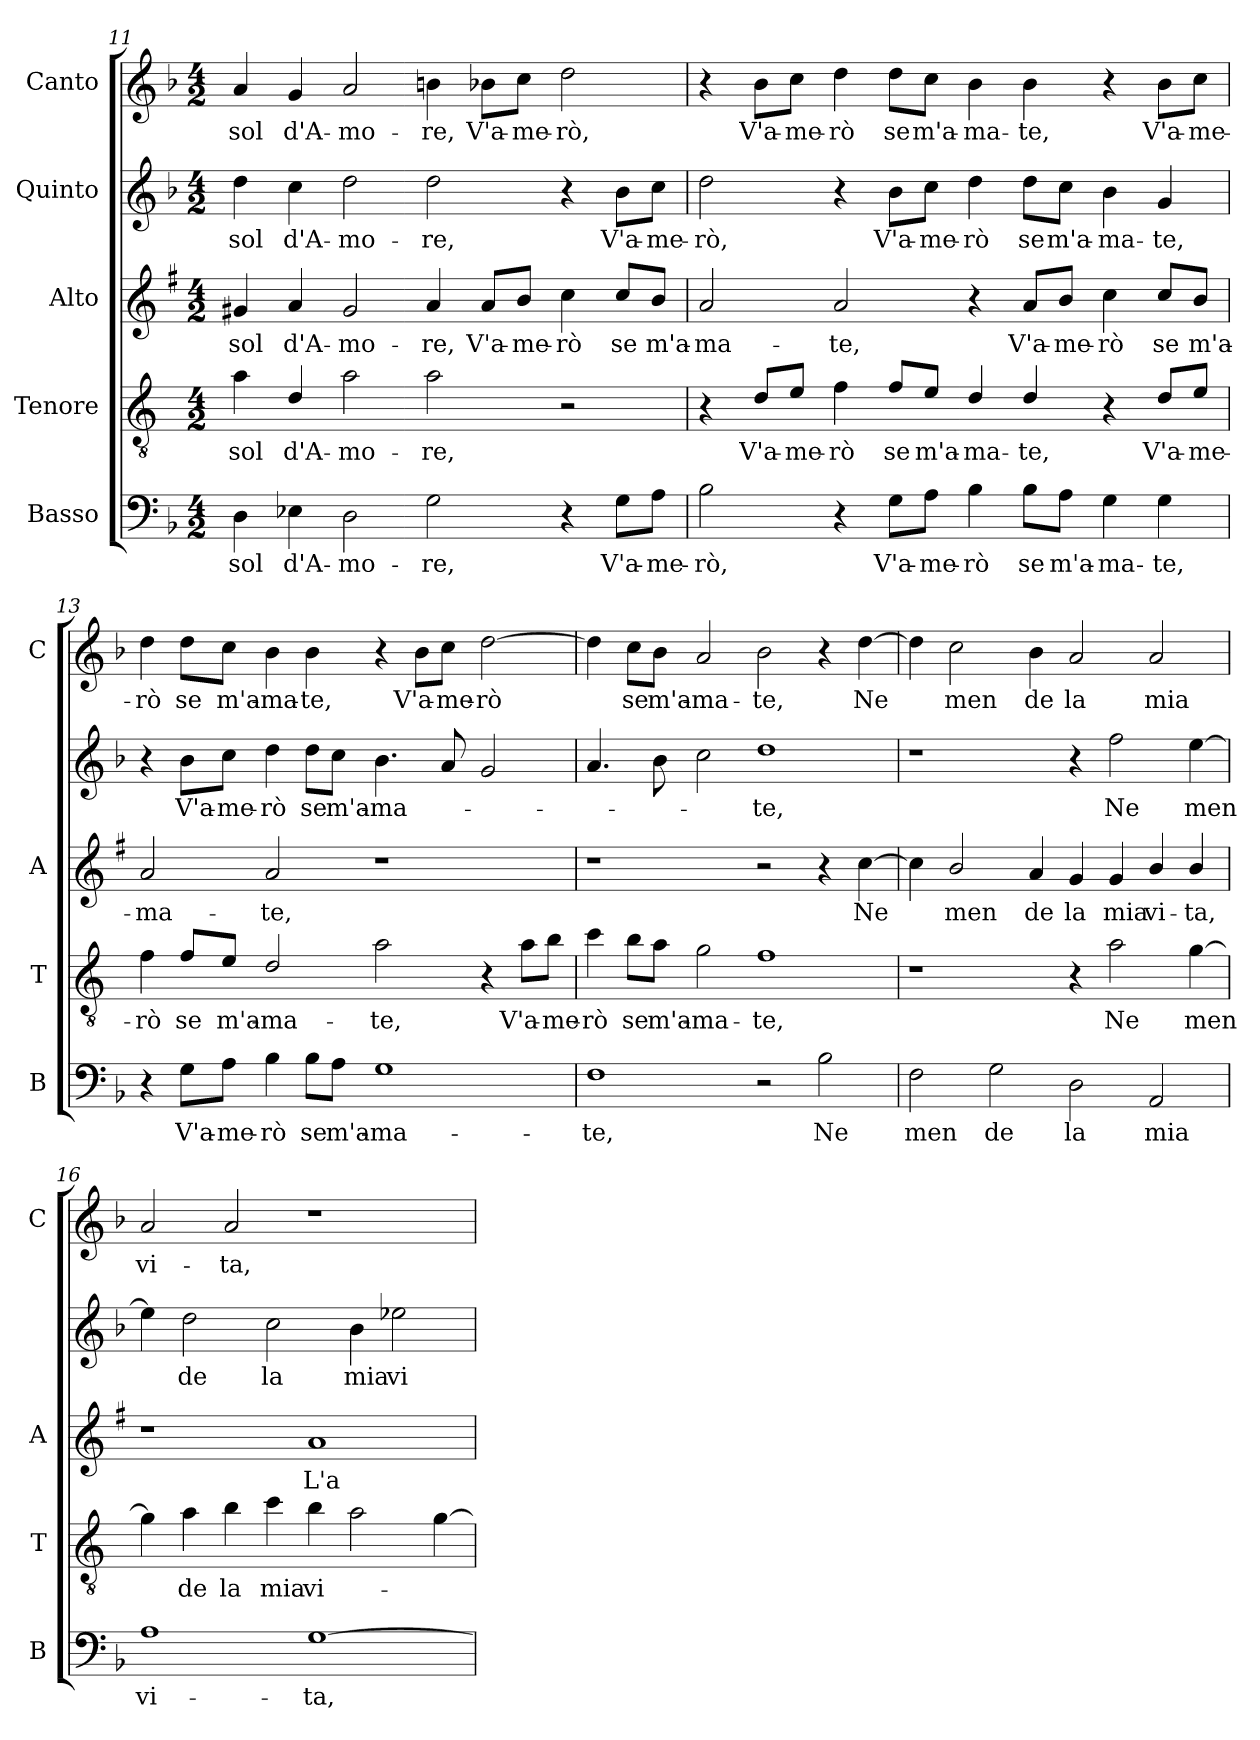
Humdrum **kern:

**kern	**text	**kern	**text	**kern	**text	**kern	**text	**kern	**text
*part5	*part5	*part4	*part4	*part3	*part3	*part2	*part2	*part1	*part1
*staff5	*staff5	*staff4	*staff4	*staff3	*staff3	*staff2	*staff2	*staff1	*staff1
*I"Basso	*	*I"Tenore	*	*I"Alto	*	*I"Quinto	*	*I"Canto	*
*I'B	*	*I'T	*	*I'A	*	*	*	*I'C	*
*clefF4	*	*clefGv2	*	*clefG2	*	*clefG2	*	*clefG2	*
*	*	*ITrd4c7	*	*ITrd1c2	*	*	*	*	*
*k[b-]	*	*k[b-]	*	*k[b-]	*	*k[b-]	*	*k[b-]	*
*F:	*	*F:	*	*F:	*	*F:	*	*F:	*
*M4/2	*	*M4/2	*	*M4/2	*	*M4/2	*	*M4/2	*
=11	=11	=11	=11	=11	=11	=11	=11	=11	=11
!	!LO:LY:b	!	!LO:LY:b	!	!LO:LY:b	!	!LO:LY:b	!	!LO:LY:b
4D\	sol	4d\	sol	4f#X/	sol	4dd\	sol	4a/	sol
!	!LO:LY:b	!	!LO:LY:b	!	!LO:LY:b	!	!LO:LY:b	!	!LO:LY:b
4E-X\	d'A-	4G/	d'A-	4g/	d'A-	4cc\	d'A-	4g/	d'A-
!	!LO:LY:b	!	!LO:LY:b	!	!LO:LY:b	!	!LO:LY:b	!	!LO:LY:b
2D\	-mo-	2d\	-mo-	2f#/	-mo-	2dd\	-mo-	2a/	-mo-
!	!LO:LY:b	!	!LO:LY:b	!	!LO:LY:b	!	!LO:LY:b	!	!LO:LY:b
2G\	-re,	2d\	-re,	4g/	-re,	2dd\	-re,	4bn\	-re,
!	!	!	!	!	!LO:LY:b	!	!	!	!LO:LY:b
.	.	.	.	8g/L	V'a-	.	.	8b-X\L	V'a-
!	!	!	!	!	!LO:LY:b	!	!	!	!LO:LY:b
.	.	.	.	8a/J	-me-	.	.	8cc\J	-me-
!	!	!	!	!	!LO:LY:b	!	!	!	!LO:LY:b
4r	.	2r	.	4b-\	-rò	4r	.	2dd\	-rò,
!	!LO:LY:b	!	!	!	!LO:LY:b	!	!LO:LY:b	!	!
8G\L	V'a-	.	.	8b-/L	se	8b-\L	V'a-	.	.
!	!LO:LY:b	!	!	!	!LO:LY:b	!	!LO:LY:b	!	!
8A\J	-me-	.	.	8a/J	m'a-	8cc\J	-me-	.	.
=12	=12	=12	=12	=12	=12	=12	=12	=12	=12
!	!LO:LY:b	!	!	!	!LO:LY:b	!	!LO:LY:b	!	!
2B-\	-rò,	4r	.	2g/	-ma-	2dd\	-rò,	4r	.
!	!	!	!LO:LY:b	!	!	!	!	!	!LO:LY:b
.	.	8G/L	V'a-	.	.	.	.	8b-\L	V'a-
!	!	!	!LO:LY:b	!	!	!	!	!	!LO:LY:b
.	.	8A/J	-me-	.	.	.	.	8cc\J	-me-
!	!	!	!LO:LY:b	!	!LO:LY:b	!	!	!	!LO:LY:b
4r	.	4B-\	-rò	2g/	-te,	4r	.	4dd\	-rò
!	!LO:LY:b	!	!LO:LY:b	!	!	!	!LO:LY:b	!	!LO:LY:b
8G\L	V'a-	8B-/L	se	.	.	8b-\L	V'a-	8dd\L	se
!	!LO:LY:b	!	!LO:LY:b	!	!	!	!LO:LY:b	!	!LO:LY:b
8A\J	-me-	8A/J	m'a-	.	.	8cc\J	-me-	8cc\J	m'a-
!	!LO:LY:b	!	!LO:LY:b	!	!	!	!LO:LY:b	!	!LO:LY:b
4B-\	-rò	4G/	-ma-	4r	.	4dd\	-rò	4b-\	-ma-
!	!LO:LY:b	!	!LO:LY:b	!	!LO:LY:b	!	!LO:LY:b	!	!LO:LY:b
8B-\L	se	4G/	-te,	8g/L	V'a-	8dd\L	se	4b-\	-te,
!	!LO:LY:b	!	!	!	!LO:LY:b	!	!LO:LY:b	!	!
8A\J	m'a-	.	.	8a/J	-me-	8cc\J	m'a-	.	.
!	!LO:LY:b	!	!	!	!LO:LY:b	!	!LO:LY:b	!	!
4G\	-ma-	4r	.	4b-\	-rò	4b-\	-ma-	4r	.
!	!LO:LY:b	!	!LO:LY:b	!	!LO:LY:b	!	!LO:LY:b	!	!LO:LY:b
4G\	-te,	8G/L	V'a-	8b-/L	se	4g/	-te,	8b-\L	V'a-
!	!	!	!LO:LY:b	!	!LO:LY:b	!	!	!	!LO:LY:b
.	.	8A/J	-me-	8a/J	m'a-	.	.	8cc\J	-me-
!!LO:LB:g=z
=13	=13	=13	=13	=13	=13	=13	=13	=13	=13
!	!	!	!LO:LY:b	!	!LO:LY:b	!	!	!	!LO:LY:b
4r	.	4B-\	-rò	2g/	-ma-	4r	.	4dd\	-rò
!	!LO:LY:b	!	!LO:LY:b	!	!	!	!LO:LY:b	!	!LO:LY:b
8G\L	V'a-	8B-/L	se	.	.	8b-\L	V'a-	8dd\L	se
!	!LO:LY:b	!	!LO:LY:b	!	!	!	!LO:LY:b	!	!LO:LY:b
8A\J	-me-	8A/J	m'a-	.	.	8cc\J	-me-	8cc\J	m'a-
!	!LO:LY:b	!	!LO:LY:b	!	!LO:LY:b	!	!LO:LY:b	!	!LO:LY:b
4B-\	-rò	2G/	-ma-	2g/	-te,	4dd\	-rò	4b-\	-ma-
!	!LO:LY:b	!	!	!	!	!	!LO:LY:b	!	!LO:LY:b
8B-\L	se	.	.	.	.	8dd\L	se	4b-\	-te,
!	!LO:LY:b	!	!	!	!	!	!LO:LY:b	!	!
8A\J	m'a-	.	.	.	.	8cc\J	m'a-	.	.
!	!LO:LY:b	!	!LO:LY:b	!	!	!	!LO:LY:b	!	!
1G	-ma-	2d\	-te,	1r	.	4.b-\	-ma-	4r	.
!	!	!	!	!	!	!	!	!	!LO:LY:b
.	.	.	.	.	.	.	.	8b-\L	V'a-
!	!	!	!	!	!	!	!	!	!LO:LY:b
.	.	.	.	.	.	8a/	.	8cc\J	-me-
!	!	!	!	!	!	!	!	!	!LO:LY:b
.	.	4r	.	.	.	2g/	.	[2dd\	-rò
!	!	!	!LO:LY:b	!	!	!	!	!	!
.	.	8d\L	V'a-	.	.	.	.	.	.
!	!	!	!LO:LY:b	!	!	!	!	!	!
.	.	8e\J	-me-	.	.	.	.	.	.
=14	=14	=14	=14	=14	=14	=14	=14	=14	=14
!	!LO:LY:b	!	!LO:LY:b	!	!	!	!	!	!
1F	-te,	4f\	-rò	1r	.	4.a/	.	4dd\]	.
!	!	!	!LO:LY:b	!	!	!	!	!	!LO:LY:b
.	.	8e\L	se	.	.	.	.	8cc\L	se
!	!	!	!LO:LY:b	!	!	!	!	!	!LO:LY:b
.	.	8d\J	m'a-	.	.	8b-\	.	8b-\J	m'a-
!	!	!	!LO:LY:b	!	!	!	!	!	!LO:LY:b
.	.	2c\	-ma-	.	.	2cc\	.	2a/	-ma-
!	!	!	!LO:LY:b	!	!	!	!LO:LY:b	!	!LO:LY:b
2r	.	1B-	-te,	2r	.	1dd	-te,	2b-\	-te,
!	!LO:LY:b	!	!	!	!	!	!	!	!
2B-\	Ne	.	.	4r	.	.	.	4r	.
!	!	!	!	!	!LO:LY:b	!	!	!	!LO:LY:b
.	.	.	.	[4b-\	Ne	.	.	[4dd\	Ne
=15	=15	=15	=15	=15	=15	=15	=15	=15	=15
!	!LO:LY:b	!	!	!	!	!	!	!	!
2F\	men	1r	.	4b-\]	.	1r	.	4dd\]	.
!	!	!	!	!	!LO:LY:b	!	!	!	!LO:LY:b
.	.	.	.	2a/	men	.	.	2cc\	men
!	!LO:LY:b	!	!	!	!	!	!	!	!
2G\	de	.	.	.	.	.	.	.	.
!	!	!	!	!	!LO:LY:b	!	!	!	!LO:LY:b
.	.	.	.	4g/	de	.	.	4b-\	de
!	!LO:LY:b	!	!	!	!LO:LY:b	!	!	!	!LO:LY:b
2D\	la	4r	.	4f/	la	4r	.	2a/	la
!	!	!	!LO:LY:b	!	!LO:LY:b	!	!LO:LY:b	!	!
.	.	2d\	Ne	4f/	mia	2ff\	Ne	.	.
!	!LO:LY:b	!	!	!	!LO:LY:b	!	!	!	!LO:LY:b
2AA/	mia	.	.	4a/	vi-	.	.	2a/	mia
!	!	!	!LO:LY:b	!	!LO:LY:b	!	!LO:LY:b	!	!
.	.	[4c\	men	4a/	-ta,	[4ee\	men	.	.
!!LO:LB:g=z
=16	=16	=16	=16	=16	=16	=16	=16	=16	=16
!	!LO:LY:b	!	!	!	!	!	!	!	!LO:LY:b
1A	vi-	4c\]	.	1r	.	4ee\]	.	2a/	vi-
!	!	!	!LO:LY:b	!	!	!	!LO:LY:b	!	!
.	.	4d\	de	.	.	2dd\	de	.	.
!	!	!	!LO:LY:b	!	!	!	!	!	!LO:LY:b
.	.	4e\	la	.	.	.	.	2a/	-ta,
!	!	!	!LO:LY:b	!	!	!	!LO:LY:b	!	!
.	.	4f\	mia	.	.	2cc\	la	.	.
!	!LO:LY:b	!	!LO:LY:b	!	!LO:LY:b	!	!	!	!
[1G	-ta,	4e\	vi-	1g	L'a-	.	.	1r	.
!	!	!	!	!	!	!	!LO:LY:b	!	!
.	.	2d\	.	.	.	4b-\	mia	.	.
!	!	!	!	!	!	!	!LO:LY:b	!	!
.	.	.	.	.	.	2ee-X\	vi-	.	.
.	.	[4c\	.	.	.	.	.	.	.
=	=	=	=	=	=	=	=	=	=
*-	*-	*-	*-	*-	*-	*-	*-	*-	*-
